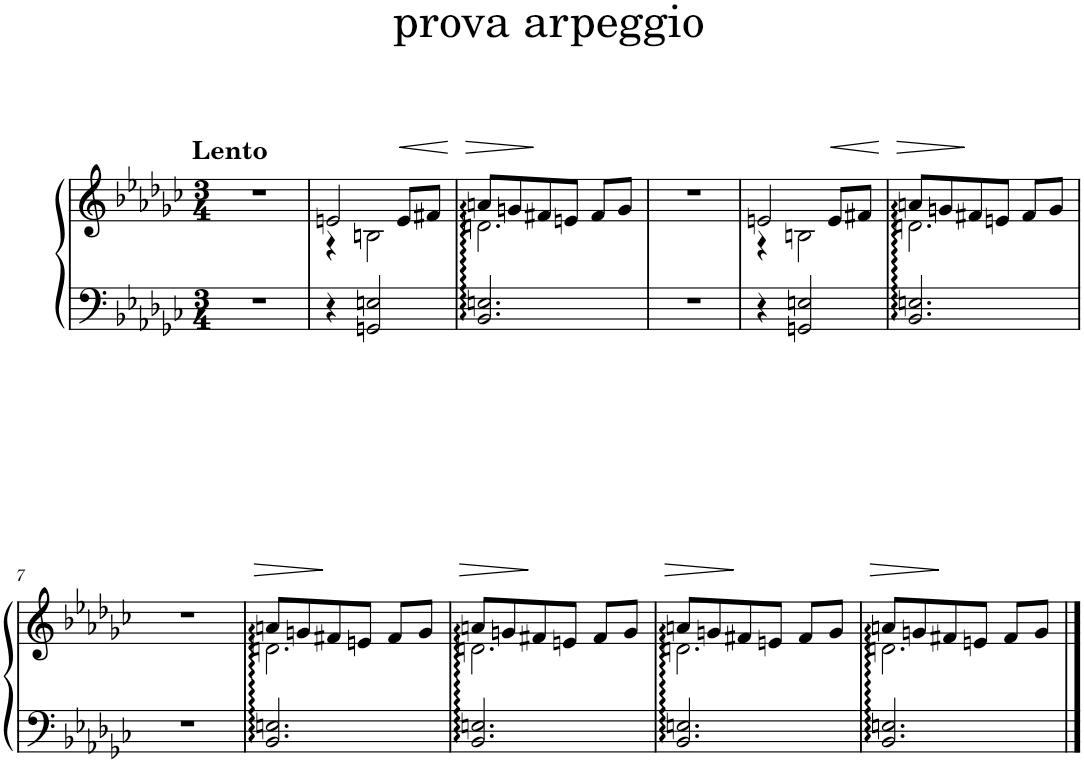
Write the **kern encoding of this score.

**kern	**kern	**dynam
*part1	*part1	*part1
*staff2	*staff1	*staff1/2
*I"Piano	*	*
*I'Pno.	*	*
*clefF4	*clefG2	*
*k[b-e-a-d-g-c-]	*k[b-e-a-d-g-c-]	*
*M3/4	*M3/4	*
=1	=1	=1
!	!LO:TX:a:B:t=Lento	!
2.r	2.r	.
=2	=2	=2
*	*^	*
4r	2en/	4r	.
2GGn/ 2En/	.	2Bn\	.
!	!	!	!LO:HP:b
.	8e/L	.	<
.	8f#X/J	.	.
*	*v	*v	*
.	.	[
=3	=3	=3
!	!	!LO:HP:b
*	*^	*
2.BB-/:: 2.En/::	8an/L	2.dn\	>
.	8gn/	.	.
.	8f#X/	.	]
.	8en/J	.	.
.	8f#/L	.	.
.	8g/J	.	.
*	*v	*v	*
=4	=4	=4
2.r	2.r	.
=5	=5	=5
*	*^	*
4r	2en/	4r	.
2GGn/ 2En/	.	2Bn\	.
!	!	!	!LO:HP:b
.	8e/L	.	<
.	8f#X/J	.	.
*	*v	*v	*
.	.	[
=6	=6	=6
!	!	!LO:HP:b
*	*^	*
2.BB-/:: 2.En/::	8an/L	2.dn\	>
.	8gn/	.	.
.	8f#X/	.	]
.	8en/J	.	.
.	8f#/L	.	.
.	8g/J	.	.
*	*v	*v	*
!!LO:LB:g=z
=7	=7	=7
2.r	2.r	.
=8	=8	=8
!	!	!LO:HP:b
*	*^	*
2.BB-/:: 2.En/::	8anZ/L	2.dn\	>
.	8gn/	.	.
.	8f#X/	.	]
.	8en/J	.	.
.	8f#/L	.	.
.	8g/J	.	.
=9	=9	=9	=9
!	!	!	!LO:HP:b
2.BB-/:: 2.En/::	8anZ/L	2.dn\	>
.	8gn/	.	.
.	8f#X/	.	]
.	8en/J	.	.
.	8f#/L	.	.
.	8g/J	.	.
=10	=10	=10	=10
!	!	!	!LO:HP:b
2.BB-/:: 2.En/::	8anZ/L	2.dn\	>
.	8gn/	.	.
.	8f#X/	.	]
.	8en/J	.	.
.	8f#/L	.	.
.	8g/J	.	.
=11	=11	=11	=11
!	!	!	!LO:HP:b
2.BB-/:: 2.En/::	8anZ/L	2.dn\	>
.	8gn/	.	.
.	8f#X/	.	]
.	8en/J	.	.
.	8f#/L	.	.
.	8g/J	.	.
*	*v	*v	*
==	==	==
*-	*-	*-
